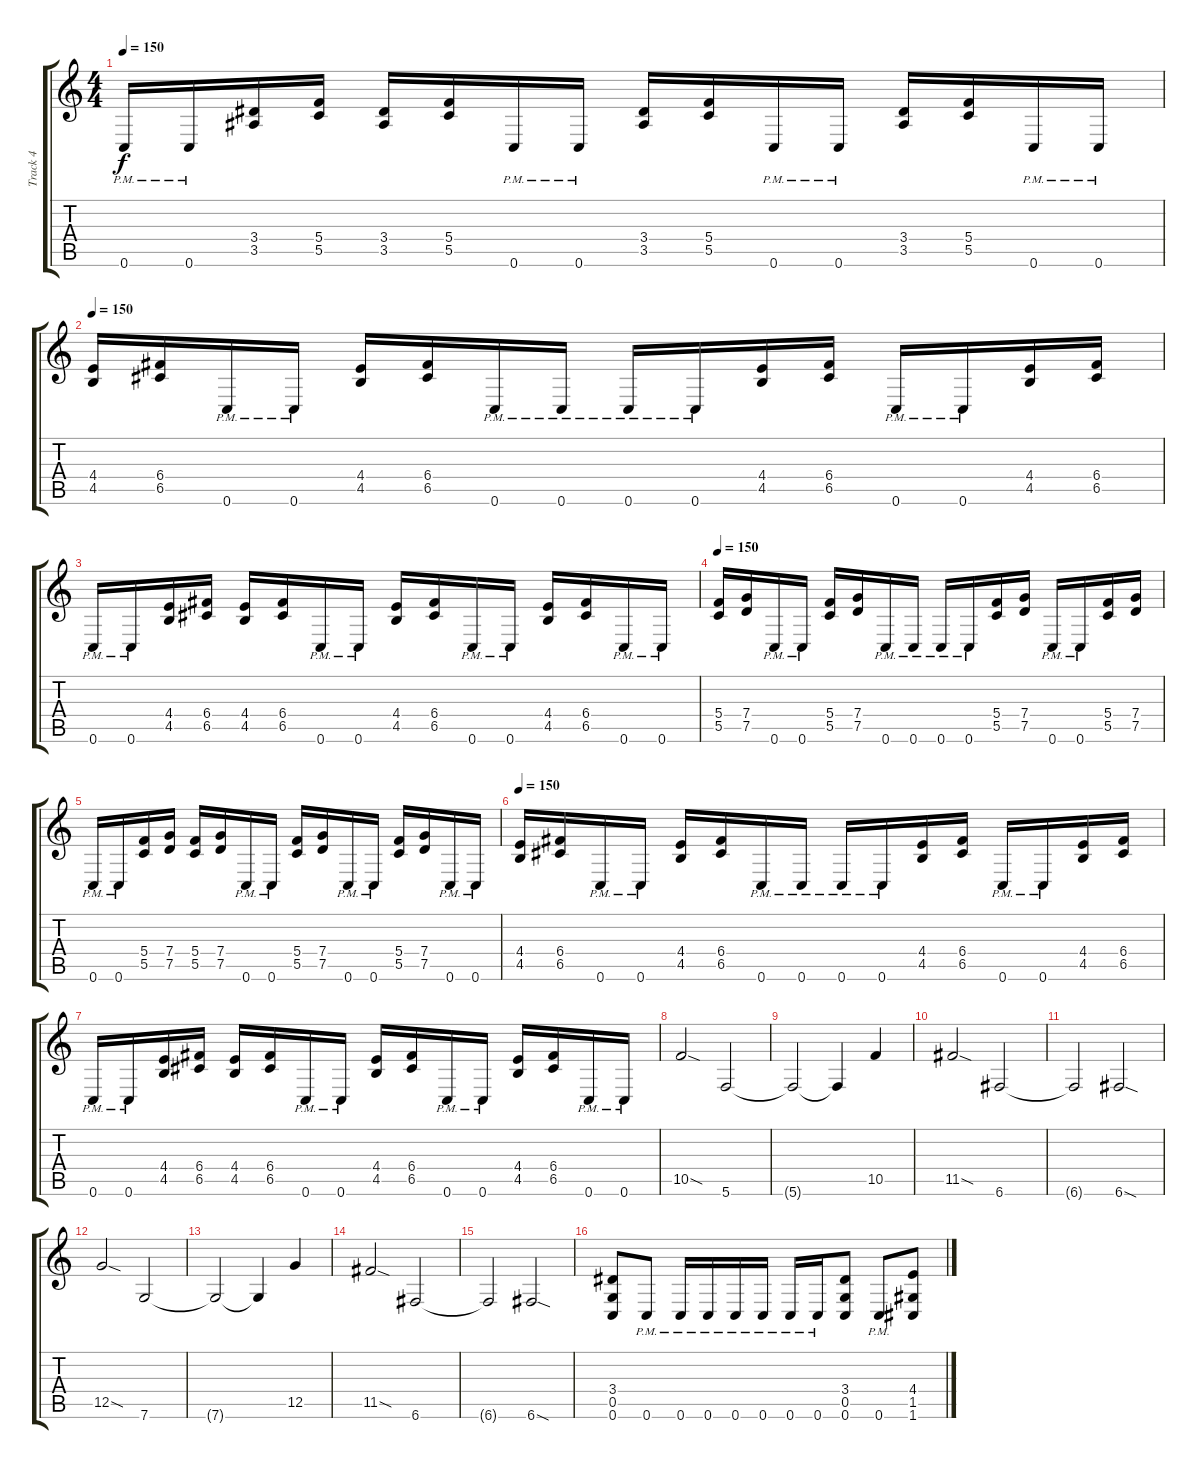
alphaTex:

\track ("Track 4" "Track 4") {instrument distortionguitar}
\staff {score tabs}
\tuning (D4 A3 F3 C3 G2 C2) {hide}
\ts (4 4)
\tempo 150
\clef g2
\ks c
0.6{pm}.16{dy f} 0.6{pm}.16 (3.4 3.5).16 (5.4 5.5).16 (3.4 3.5).16 (5.4 5.5).16 0.6{pm}.16 0.6{pm}.16 (3.4 3.5).16 (5.4 5.5).16 0.6{pm}.16 0.6{pm}.16 (3.4 3.5).16 (5.4 5.5).16 0.6{pm}.16 0.6{pm}.16 |
\tempo 150
(4.4 4.5).16 (6.4 6.5).16 0.6{pm}.16 0.6{pm}.16 (4.4 4.5).16 (6.4 6.5).16 0.6{pm}.16 0.6{pm}.16 0.6{pm}.16 0.6{pm}.16 (4.4 4.5).16 (6.4 6.5).16 0.6{pm}.16 0.6{pm}.16 (4.4 4.5).16 (6.4 6.5).16 |
0.6{pm}.16 0.6{pm}.16 (4.4 4.5).16 (6.4 6.5).16 (4.4 4.5).16 (6.4 6.5).16 0.6{pm}.16 0.6{pm}.16 (4.4 4.5).16 (6.4 6.5).16 0.6{pm}.16 0.6{pm}.16 (4.4 4.5).16 (6.4 6.5).16 0.6{pm}.16 0.6{pm}.16 |
\tempo 150
(5.4 5.5).16 (7.4 7.5).16 0.6{pm}.16 0.6{pm}.16 (5.4 5.5).16 (7.4 7.5).16 0.6{pm}.16 0.6{pm}.16 0.6{pm}.16 0.6{pm}.16 (5.4 5.5).16 (7.4 7.5).16 0.6{pm}.16 0.6{pm}.16 (5.4 5.5).16 (7.4 7.5).16 |
0.6{pm}.16 0.6{pm}.16 (5.4 5.5).16 (7.4 7.5).16 (5.4 5.5).16 (7.4 7.5).16 0.6{pm}.16 0.6{pm}.16 (5.4 5.5).16 (7.4 7.5).16 0.6{pm}.16 0.6{pm}.16 (5.4 5.5).16 (7.4 7.5).16 0.6{pm}.16 0.6{pm}.16 |
\tempo 150
(4.4 4.5).16 (6.4 6.5).16 0.6{pm}.16 0.6{pm}.16 (4.4 4.5).16 (6.4 6.5).16 0.6{pm}.16 0.6{pm}.16 0.6{pm}.16 0.6{pm}.16 (4.4 4.5).16 (6.4 6.5).16 0.6{pm}.16 0.6{pm}.16 (4.4 4.5).16 (6.4 6.5).16 |
0.6{pm}.16 0.6{pm}.16 (4.4 4.5).16 (6.4 6.5).16 (4.4 4.5).16 (6.4 6.5).16 0.6{pm}.16 0.6{pm}.16 (4.4 4.5).16 (6.4 6.5).16 0.6{pm}.16 0.6{pm}.16 (4.4 4.5).16 (6.4 6.5).16 0.6{pm}.16 0.6{pm}.16 |
10.5{sod}.2 5.6.2 |
5.6{t}.2 5.6{t}.4 10.5.4 |
11.5{sod}.2 6.6.2 |
6.6{t}.2 6.6{sod}.2 |
12.5{sod}.2 7.6.2 |
7.6{t}.2 7.6{t}.4 12.5.4 |
11.5{sod}.2 6.6.2 |
6.6{t}.2 6.6{sod}.2 |
(3.4 0.5 0.6).8 0.6{pm}.8 0.6{pm}.16 0.6{pm}.16 0.6{pm}.16 0.6{pm}.16 0.6{pm}.16 0.6{pm}.16 (3.4 0.5 0.6).8 0.6{pm}.8 (4.4 1.5 1.6).8
